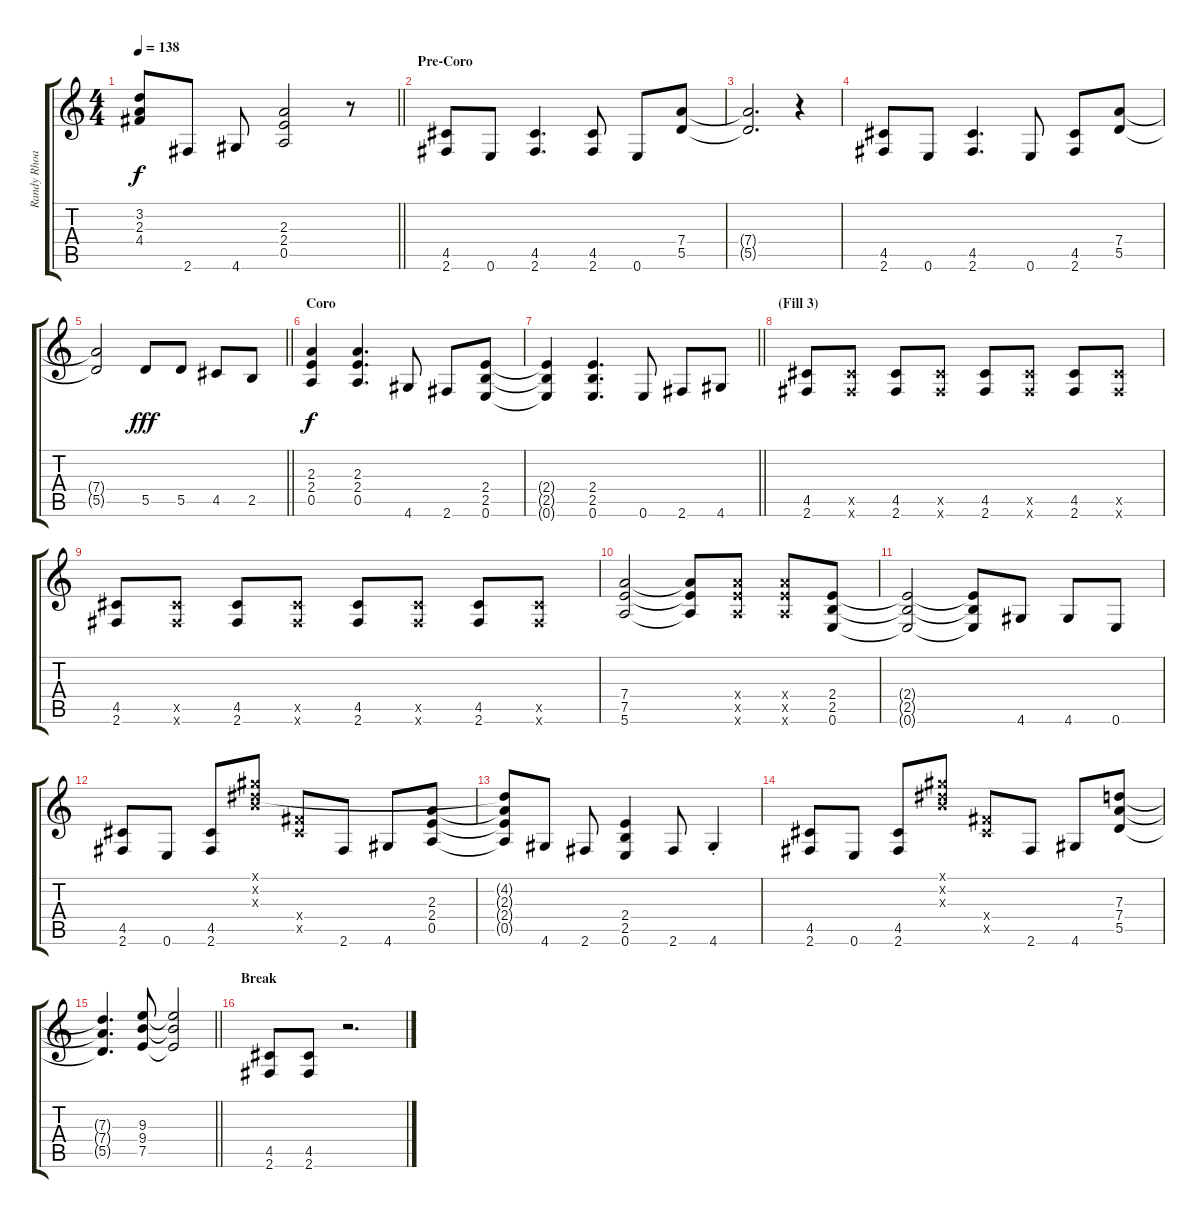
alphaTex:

\track ("Randy Rhoads" "Randy Rhoa") {instrument overdrivenguitar}
\staff {score tabs}
\tuning (E4 B3 G3 D3 A2 E2) {hide}
\ts (4 4)
\tempo 138
\clef g2
\barLineRight lightlight
\ks c
(3.2 2.3 4.4).8{dy f} 2.6.8 4.6.8 (2.3 2.4 0.5).2 r.8 |
\section ("" "Pre-Coro")
(4.5 2.6).8 0.6.8 (4.5 2.6).4{d} (4.5 2.6).8 0.6.8 (7.4 5.5).8 |
(7.4{t} 5.5{t}).2{d} r.4 |
(4.5 2.6).8 0.6.8 (4.5 2.6).4{d} 0.6.8 (4.5 2.6).8 (7.4 5.5).8 |
\barLineRight lightlight
(7.4{t} 5.5{t}).2 5.5.8{dy fff} 5.5.8 4.5.8 2.5.8 |
\section ("" "Coro")
(2.3 2.4 0.5).4{dy f} (2.3 2.4 0.5).4{d} 4.6.8 2.6.8 (2.4 2.5 0.6).8 |
\barLineRight lightlight
(2.4{t} 2.5{t} 0.6{t}).4 (2.4 2.5 0.6).4{d} 0.6.8 2.6.8 4.6.8 |
\section ("" "(Fill 3)")
(4.5 2.6).8 (4.5{x} 2.6{x}).8 (4.5 2.6).8 (4.5{x} 2.6{x}).8 (4.5 2.6).8 (4.5{x} 2.6{x}).8 (4.5 2.6).8 (4.5{x} 2.6{x}).8 |
(4.5 2.6).8 (4.5{x} 2.6{x}).8 (4.5 2.6).8 (4.5{x} 2.6{x}).8 (4.5 2.6).8 (4.5{x} 2.6{x}).8 (4.5 2.6).8 (4.5{x} 2.6{x}).8 |
(7.4 7.5 5.6).2 (7.4{t} 7.5{t} 5.6{t}).8 (7.4{x} 7.5{x} 5.6{x}).8 (7.4{x} 7.5{x} 5.6{x}).8 (2.4 2.5 0.6).8 |
(2.4{t} 2.5{t} 0.6{t}).2 (2.4{t} 2.5{t} 0.6{t}).8 4.6.8 4.6.8 0.6.8 |
(4.5 2.6).8 0.6.8 (4.5 2.6).8 (4.1{x} 4.2{x} 4.3{x}).8 (4.4{x} 4.5{x}).8 2.6.8 4.6.8 (2.3 2.4 0.5).8 |
(4.2{t} 2.3{t} 2.4{t} 0.5{t}).8 4.6.8 2.6.8 (2.4 2.5 0.6).4 2.6.8 4.6{st}.4 |
(4.5 2.6).8 0.6.8 (4.5 2.6).8 (4.1{x} 4.2{x} 4.3{x}).8 (4.4{x} 4.5{x}).8 2.6.8 4.6.8 (7.3 7.4 5.5).8 |
\barLineRight lightlight
(7.3{t} 7.4{t} 5.5{t}).4{d} (9.3 9.4 7.5).8 (9.3{t} 9.4{t} 7.5{t}).2 |
\section ("" "Break")
(4.5 2.6).8 (4.5 2.6).8 r.2{d}
